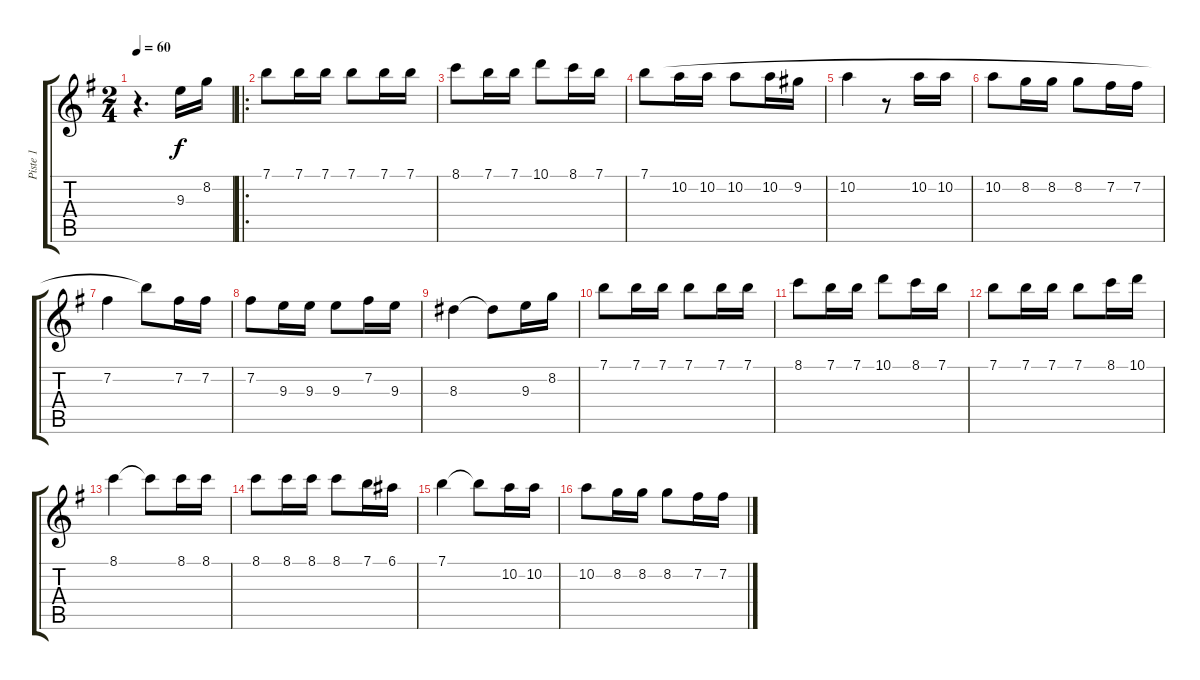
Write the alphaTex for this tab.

\track ("Piste 1" "Piste 1") {instrument acousticguitarnylon}
\staff {score tabs}
\tuning (E4 B3 G3 D3 A2 E2) {hide}
\ts (2 4)
\tempo 60
\clef g2
\ks g
r.4{d dy f instrument acousticguitarnylon} 9.3.16 8.2.16 |
\ro
7.1.8 7.1.16 7.1.16 7.1.8 7.1.16 7.1.16 |
8.1.8 7.1.16 7.1.16 10.1.8 8.1.16 7.1.16 |
7.1.8 10.2.16 10.2.16 10.2.8 10.2.16 9.2.16 |
10.2.4 r.8 10.2.16 10.2.16 |
10.2.8 8.2.16 8.2.16 8.2.8 7.2.16 7.2.16 |
7.2.4 7.1{t}.8 7.2.16 7.2.16 |
7.2.8 9.3.16 9.3.16 9.3.8 7.2.16 9.3.16 |
8.3.4 8.3{t}.8 9.3.16 8.2.16 |
7.1.8 7.1.16 7.1.16 7.1.8 7.1.16 7.1.16 |
8.1.8 7.1.16 7.1.16 10.1.8 8.1.16 7.1.16 |
7.1.8 7.1.16 7.1.16 7.1.8 8.1.16 10.1.16 |
8.1.4 8.1{t}.8 8.1.16 8.1.16 |
8.1.8 8.1.16 8.1.16 8.1.8 7.1.16 6.1.16 |
7.1.4 7.1{t}.8 10.2.16 10.2.16 |
10.2.8 8.2.16 8.2.16 8.2.8 7.2.16 7.2.16
